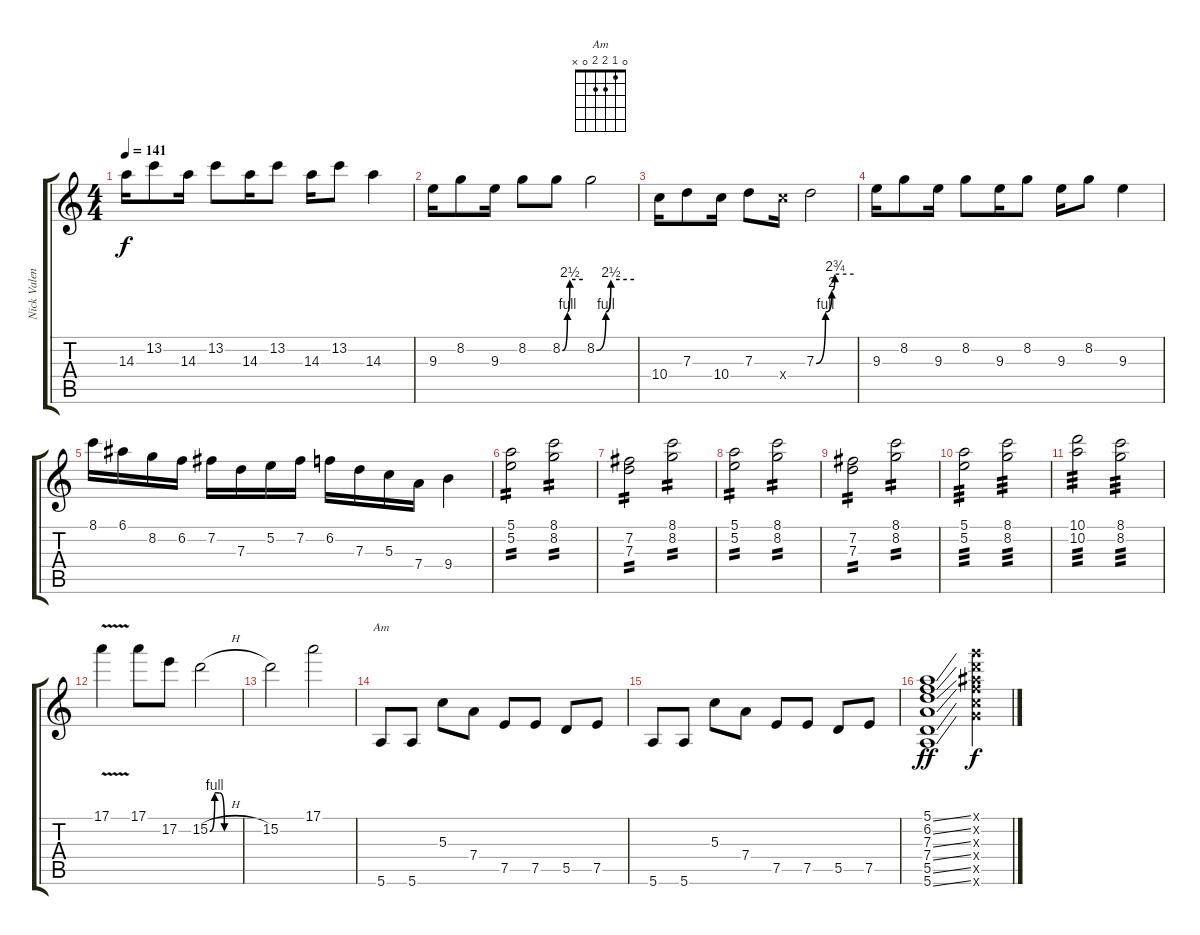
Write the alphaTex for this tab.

\track ("Nick Valensi - Lead Guitar" "Nick Valen") {instrument overdrivenguitar}
\staff {score tabs}
\tuning (E4 B3 G3 D3 A2 E2) {hide}
\chord ("Am" 0 1 2 2 0 x)
\ts (4 4)
\tempo 141
\clef g2
\ks c
14.3.16{dy f} 13.2.8 14.3.16 13.2.8 14.3.16 13.2.8 14.3.16 13.2.8 14.3.4 |
9.3.16 8.2.8 9.3.16 8.2.8 8.2{be (custom 0 0 15 4 22 10 60 10)}.8 8.2{be (custom 0 0 15 4 23 10 60 10)}.2 |
10.4.16 7.3.8 10.4.16 7.3.8 10.4{x}.16 7.3{be (custom 0 0 15 4 25 8 30 11 60 11)}.2 |
9.3.16 8.2.8 9.3.16 8.2.8 9.3.16 8.2.8 9.3.16 8.2.8 9.3.4 |
8.1.16 6.1.16 8.2.16 6.2.16 7.2.16 7.3.16 5.2.16 7.2.16 6.2.16 7.3.16 5.3.16 7.4.16 9.4.4 |
(5.1 5.2).2{tp 2} (8.1 8.2).2{tp 2} |
(7.2 7.3).2{tp 2} (8.1 8.2).2{tp 2} |
(5.1 5.2).2{tp 2} (8.1 8.2).2{tp 2} |
(7.2 7.3).2{tp 2} (8.1 8.2).2{tp 2} |
(5.1 5.2).2{tp 3} (8.1 8.2).2{tp 3} |
(10.1 10.2).2{tp 3} (8.1 8.2).2{tp 3} |
17.1{v}.4 17.1.8 17.2.8 15.2{be (custom 0 0 10 4 20 4 30 0 60 0) h}.2 |
15.2.2 17.1.2 |
5.6.8{ch "Am"} 5.6.8 5.3.8 7.4.8 7.5.8 7.5.8 5.5.8 7.5.8 |
5.6.8 5.6.8 5.3.8 7.4.8 7.5.8 7.5.8 5.5.8 7.5.8 |
(5.1{ss} 6.2{ss} 7.3{ss} 7.4{ss} 5.5{ss} 5.6{ss}).1{dy ff} (15.1{x} 15.2{x} 15.3{x} 15.4{x} 15.5{x} 15.6{x}).4{dy f}
